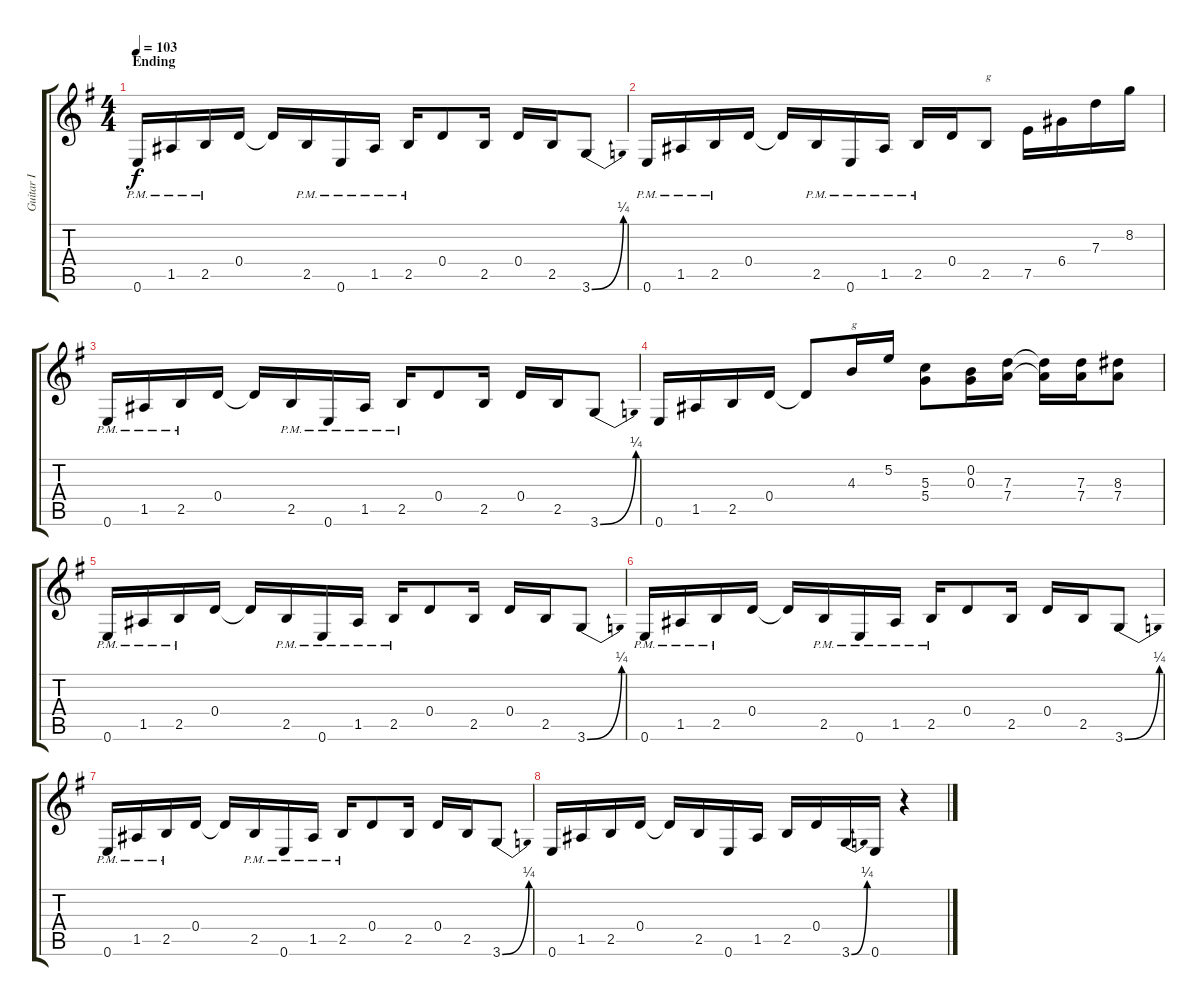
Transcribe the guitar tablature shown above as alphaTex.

\track ("Guitar I" "Guitar I") {instrument distortionguitar}
\staff {score tabs}
\tuning (E4 B3 G3 D3 A2 E2) {hide}
\ts (4 4)
\section ("" "Ending")
\tempo 103
\clef g2
\ks eminor
0.6{pm}.16{dy f} 1.5{pm}.16 2.5{pm}.16 0.4.16 0.4{t}.16 2.5{pm}.16 0.6{pm}.16 1.5{pm}.16 2.5{pm}.16 0.4.8 2.5.16 0.4.16 2.5.16 3.6{be (bend 0 0 60 1)}.8 |
0.6{pm}.16 1.5{pm}.16 2.5{pm}.16 0.4.16 0.4{t}.16 2.5{pm}.16 0.6{pm}.16 1.5{pm}.16 2.5{pm}.16 0.4.16 2.5.8{txt "g"} 7.5.16 6.4.16 7.3.16 8.2.16 |
0.6{pm}.16 1.5{pm}.16 2.5{pm}.16 0.4.16 0.4{t}.16 2.5{pm}.16 0.6{pm}.16 1.5{pm}.16 2.5{pm}.16 0.4.8 2.5.16 0.4.16 2.5.16 3.6{be (bend 0 0 60 1)}.8 |
0.6.16 1.5.16 2.5.16 0.4.16 0.4{t}.8 4.3.16{txt "g"} 5.2.16 (5.3 5.4).8 (0.2 0.3).16 (7.3 7.4).16 (7.3{t} 7.4{t}).16 (7.3 7.4).16 (8.3 7.4).8 |
0.6{pm}.16 1.5{pm}.16 2.5{pm}.16 0.4.16 0.4{t}.16 2.5{pm}.16 0.6{pm}.16 1.5{pm}.16 2.5{pm}.16 0.4.8 2.5.16 0.4.16 2.5.16 3.6{be (bend 0 0 60 1)}.8 |
0.6{pm}.16 1.5{pm}.16 2.5{pm}.16 0.4.16 0.4{t}.16 2.5{pm}.16 0.6{pm}.16 1.5{pm}.16 2.5{pm}.16 0.4.8 2.5.16 0.4.16 2.5.16 3.6{be (bend 0 0 60 1)}.8 |
0.6{pm}.16 1.5{pm}.16 2.5{pm}.16 0.4.16 0.4{t}.16 2.5{pm}.16 0.6{pm}.16 1.5{pm}.16 2.5{pm}.16 0.4.8 2.5.16 0.4.16 2.5.16 3.6{be (bend 0 0 60 1)}.8 |
0.6.16 1.5.16 2.5.16 0.4.16 0.4{t}.16 2.5.16 0.6.16 1.5.16 2.5.16 0.4.16 3.6{be (bend 0 0 60 1)}.16 0.6.16 r.4
